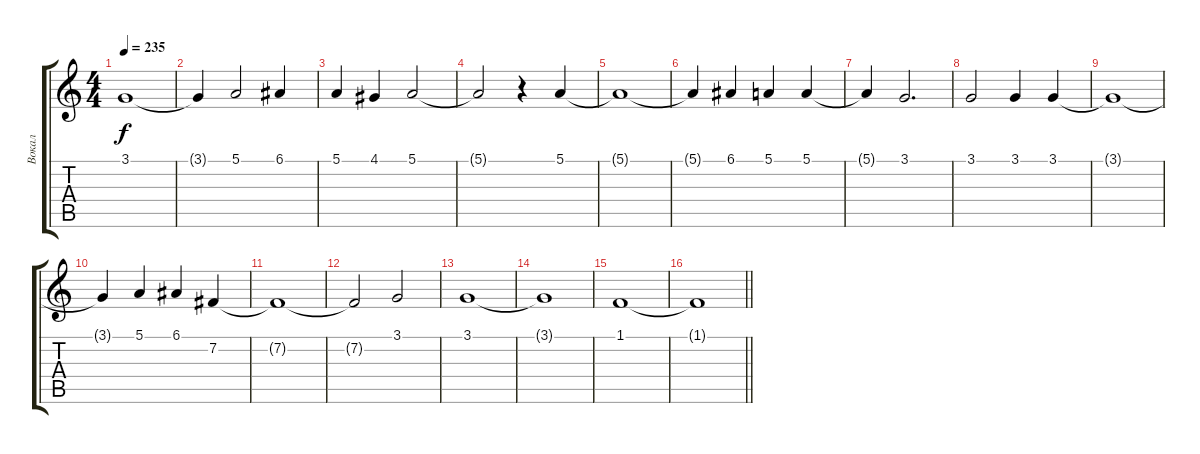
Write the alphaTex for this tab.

\track ("Вокал" "Вокал") {instrument lead6voice}
\staff {score tabs}
\tuning (E4 B3 G3 D3 A2 E2) {hide}
\ts (4 4)
\tempo 235
\clef g2
\ks c
3.1{t}.1{dy f} |
3.1{t}.4 5.1.2 6.1.4 |
5.1.4 4.1.4 5.1.2 |
5.1{t}.2 r.4 5.1.4 |
5.1{t}.1 |
5.1{t}.4 6.1.4 5.1.4 5.1.4 |
5.1{t}.4 3.1.2{d} |
3.1.2 3.1.4 3.1.4 |
3.1{t}.1 |
3.1{t}.4 5.1.4 6.1.4 7.2.4 |
7.2{t}.1 |
7.2{t}.2 3.1.2 |
3.1.1 |
3.1{t}.1 |
1.1.1 |
\barLineRight lightlight
1.1{t}.1
